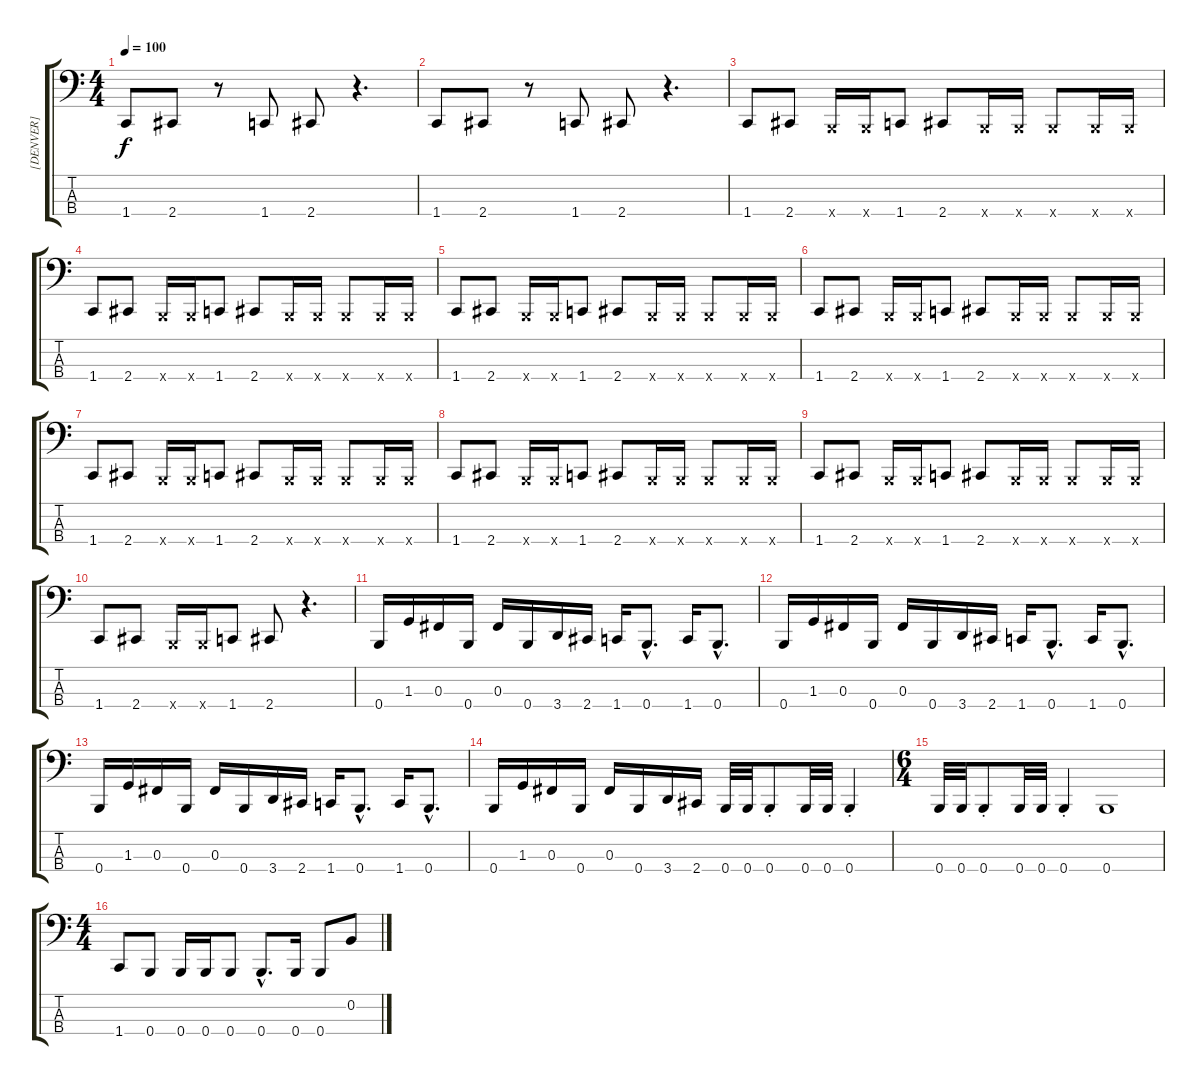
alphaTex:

\track ("[DENVER]" "[DENVER]") {instrument electricbasspick}
\staff {score tabs}
\tuning (E2 B1 Gb1 B0) {hide}
\ts (4 4)
\tempo 100
\clef f4
\ks c
1.4.8{dy f} 2.4.8 r.8 1.4.8 2.4.8 r.4{d} |
1.4.8 2.4.8 r.8 1.4.8 2.4.8 r.4{d} |
1.4.8 2.4.8 0.4{x}.16 0.4{x}.16 1.4.8 2.4.8 0.4{x}.16 0.4{x}.16 0.4{x}.8 0.4{x}.16 0.4{x}.16 |
1.4.8 2.4.8 0.4{x}.16 0.4{x}.16 1.4.8 2.4.8 0.4{x}.16 0.4{x}.16 0.4{x}.8 0.4{x}.16 0.4{x}.16 |
1.4.8 2.4.8 0.4{x}.16 0.4{x}.16 1.4.8 2.4.8 0.4{x}.16 0.4{x}.16 0.4{x}.8 0.4{x}.16 0.4{x}.16 |
1.4.8 2.4.8 0.4{x}.16 0.4{x}.16 1.4.8 2.4.8 0.4{x}.16 0.4{x}.16 0.4{x}.8 0.4{x}.16 0.4{x}.16 |
1.4.8 2.4.8 0.4{x}.16 0.4{x}.16 1.4.8 2.4.8 0.4{x}.16 0.4{x}.16 0.4{x}.8 0.4{x}.16 0.4{x}.16 |
1.4.8 2.4.8 0.4{x}.16 0.4{x}.16 1.4.8 2.4.8 0.4{x}.16 0.4{x}.16 0.4{x}.8 0.4{x}.16 0.4{x}.16 |
1.4.8 2.4.8 0.4{x}.16 0.4{x}.16 1.4.8 2.4.8 0.4{x}.16 0.4{x}.16 0.4{x}.8 0.4{x}.16 0.4{x}.16 |
1.4.8 2.4.8 0.4{x}.16 0.4{x}.16 1.4.8 2.4.8 r.4{d} |
0.4.16 1.3.16 0.3.16 0.4.16 0.3.16 0.4.16 3.4.16 2.4.16 1.4.16 0.4{hac}.8{d} 1.4.16 0.4{hac}.8{d} |
0.4.16 1.3.16 0.3.16 0.4.16 0.3.16 0.4.16 3.4.16 2.4.16 1.4.16 0.4{hac}.8{d} 1.4.16 0.4{hac}.8{d} |
0.4.16 1.3.16 0.3.16 0.4.16 0.3.16 0.4.16 3.4.16 2.4.16 1.4.16 0.4{hac}.8{d} 1.4.16 0.4{hac}.8{d} |
0.4.16 1.3.16 0.3.16 0.4.16 0.3.16 0.4.16 3.4.16 2.4.16 0.4.32 0.4.32 0.4{st}.8 0.4.32 0.4.32 0.4{st}.4 |
\ts (6 4)
0.4.32 0.4.32 0.4{st}.8 0.4.32 0.4.32 0.4{st}.4 0.4.1 |
\ts (4 4)
1.4.8 0.4.8 0.4.16 0.4.16 0.4.8 0.4{hac}.8{d} 0.4.16 0.4.8 0.2.8
